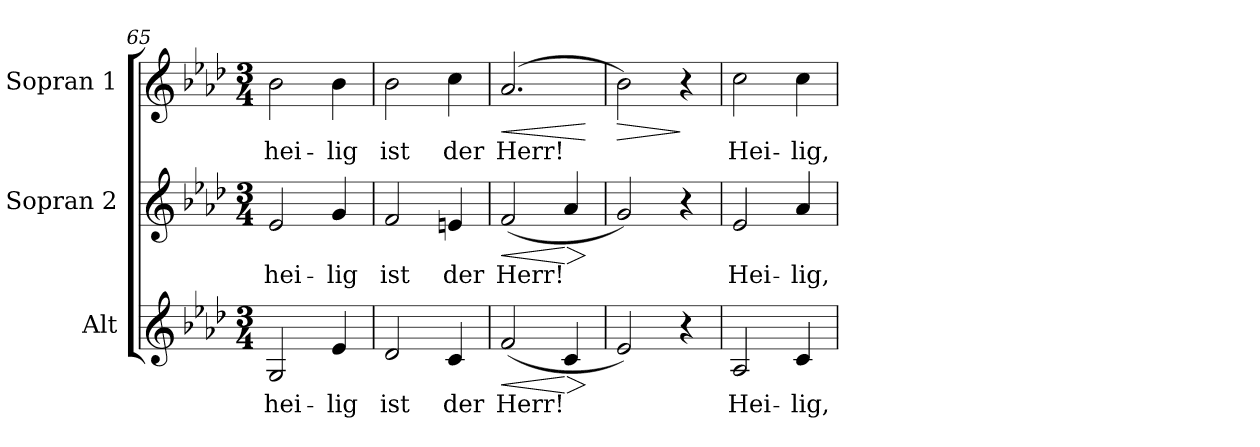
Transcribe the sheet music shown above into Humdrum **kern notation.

**kern	**text	**dynam	**kern	**text	**dynam	**kern	**text	**dynam
*part3	*part3	*part3	*part2	*part2	*part2	*part1	*part1	*part1
*staff3	*staff3	*staff3	*staff2	*staff2	*staff2	*staff1	*staff1	*staff1
*I"Alt	*	*	*I"Sopran 2	*	*	*I"Sopran 1	*	*
*clefG2	*	*	*clefG2	*	*	*clefG2	*	*
*k[b-e-a-d-]	*	*	*k[b-e-a-d-]	*	*	*k[b-e-a-d-]	*	*
*A-:	*	*	*A-:	*	*	*A-:	*	*
*M3/4	*	*	*M3/4	*	*	*M3/4	*	*
=65	=65	=65	=65	=65	=65	=65	=65	=65
!	!LO:LY:b	!	!	!LO:LY:b	!	!	!LO:LY:b	!
2G/	hei-	.	2e-/	hei-	.	2b-\	hei-	.
!	!LO:LY:b	!	!	!LO:LY:b	!	!	!LO:LY:b	!
4e-/	-lig	.	4g/	-lig	.	4b-\	-lig	.
=66	=66	=66	=66	=66	=66	=66	=66	=66
!	!LO:LY:b	!	!	!LO:LY:b	!	!	!LO:LY:b	!
2d-/	ist	.	2f/	ist	.	2b-\	ist	.
!	!LO:LY:b	!	!	!LO:LY:b	!	!	!LO:LY:b	!
4c/	der	.	4en/	der	.	4cc\	der	.
=67	=67	=67	=67	=67	=67	=67	=67	=67
!	!LO:LY:b	!LO:HP:b	!	!LO:LY:b	!LO:HP:b	!	!LO:LY:b	!LO:HP:b
(<2f/	Herr!	<	(<2f/	Herr!	<	(>2.a-/	Herr!	<
!	!	!LO:HP:n=1:b	!	!	!LO:HP:n=1:b	!	!	!
4c/	.	[ >	4a-/	.	[ >	.	.	.
.	.	]	.	.	]	.	.	[
=68	=68	=68	=68	=68	=68	=68	=68	=68
!	!	!	!	!	!	!	!	!LO:HP:b
2e-/)	.	.	2g/)	.	.	2b-\)	.	>
4r	.	.	4r	.	.	4r	.	]
!!LO:LB:g=z
=69	=69	=69	=69	=69	=69	=69	=69	=69
!	!LO:LY:b	!	!	!LO:LY:b	!	!	!LO:LY:b	!
2A-/	Hei-	.	2e-/	Hei-	.	2cc\	Hei-	.
!	!LO:LY:b	!	!	!LO:LY:b	!	!	!LO:LY:b	!
4c/	-lig,	.	4a-/	-lig,	.	4cc\	-lig,	.
=	=	=	=	=	=	=	=	=
*-	*-	*-	*-	*-	*-	*-	*-	*-
